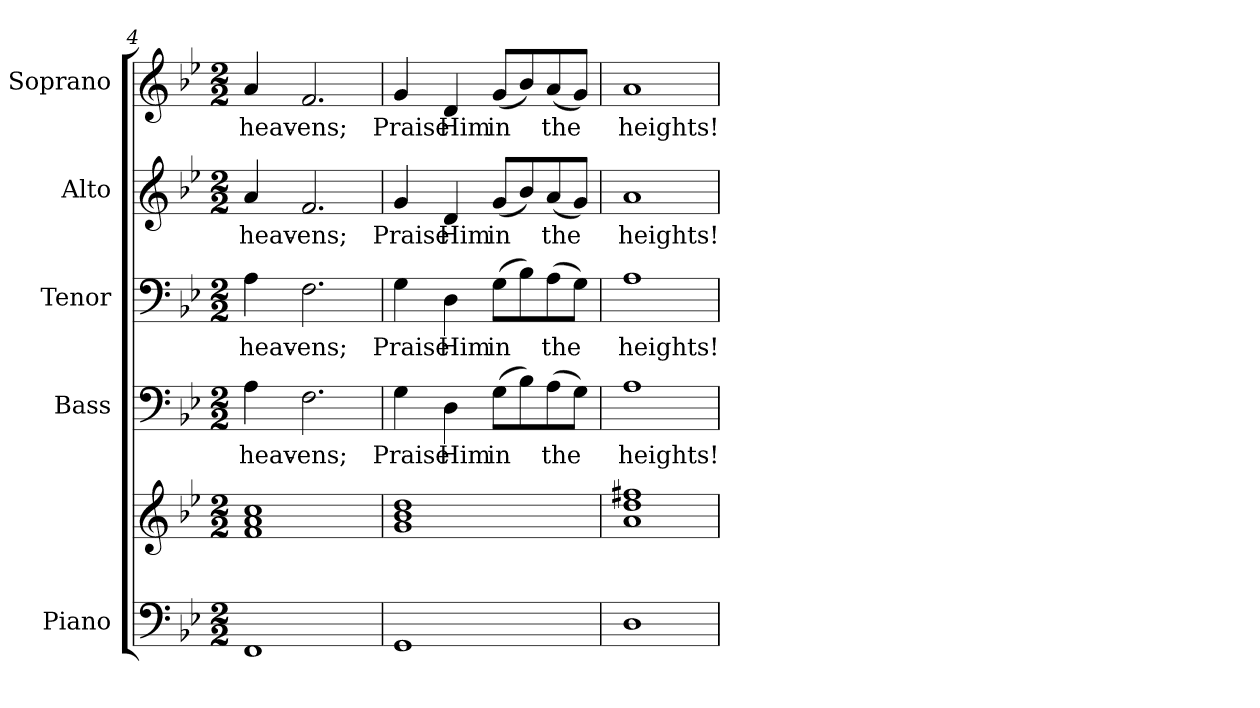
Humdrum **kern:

**kern	**kern	**kern	**text	**kern	**text	**kern	**text	**kern	**text
*part5	*part5	*part4	*part4	*part3	*part3	*part2	*part2	*part1	*part1
*staff6	*staff5	*staff4	*staff4	*staff3	*staff3	*staff2	*staff2	*staff1	*staff1
*I"Piano	*	*I"Bass	*	*I"Tenor	*	*I"Alto	*	*I"Soprano	*
*I'Pno.	*	*I'B.	*	*I'T.	*	*I'A.	*	*I'S.	*
!!LO:PB:g=z
*clefF4	*clefG2	*clefF4	*	*clefF4	*	*clefG2	*	*clefG2	*
*k[b-e-]	*k[b-e-]	*k[b-e-]	*	*k[b-e-]	*	*k[b-e-]	*	*k[b-e-]	*
*B-:	*B-:	*B-:	*	*B-:	*	*B-:	*	*B-:	*
*M2/2	*M2/2	*M2/2	*	*M2/2	*	*M2/2	*	*M2/2	*
=4	=4	=4	=4	=4	=4	=4	=4	=4	=4
!	!	!	!LO:LY:b:color=#000000	!	!	!	!	!	!
!	!	!	!	!	!LO:LY:b:color=#000000	!	!	!	!
!	!	!	!	!	!	!	!LO:LY:b:color=#000000	!	!
!	!	!	!	!	!	!	!	!	!LO:LY:b:color=#000000
1FFi	1fi 1ai 1cci	4Ai\	heav-	4Ai\	heav-	4ai/	heav-	4ai/	heav-
!	!	!	!LO:LY:b:color=#000000	!	!	!	!	!	!
!	!	!	!	!	!LO:LY:b:color=#000000	!	!	!	!
!	!	!	!	!	!	!	!LO:LY:b:color=#000000	!	!
!	!	!	!	!	!	!	!	!	!LO:LY:b:color=#000000
.	.	2.Fi\	-ens;	2.Fi\	-ens;	2.fi/	-ens;	2.fi/	-ens;
=5	=5	=5	=5	=5	=5	=5	=5	=5	=5
!	!	!	!LO:LY:b:color=#000000	!	!	!	!	!	!
!	!	!	!	!	!LO:LY:b:color=#000000	!	!	!	!
!	!	!	!	!	!	!	!LO:LY:b:color=#000000	!	!
!	!	!	!	!	!	!	!	!	!LO:LY:b:color=#000000
1GGi	1gi 1b-i 1ddi	4Gi\	Praise	4Gi\	Praise	4gi/	Praise	4gi/	Praise
!	!	!	!LO:LY:b:color=#000000	!	!	!	!	!	!
!	!	!	!	!	!LO:LY:b:color=#000000	!	!	!	!
!	!	!	!	!	!	!	!LO:LY:b:color=#000000	!	!
!	!	!	!	!	!	!	!	!	!LO:LY:b:color=#000000
.	.	4Di\	Him	4Di\	Him	4di/	Him	4di/	Him
!	!	!	!LO:LY:b:color=#000000	!	!	!	!	!	!
!	!	!	!	!	!LO:LY:b:color=#000000	!	!	!	!
!	!	!	!	!	!	!	!LO:LY:b:color=#000000	!	!
!	!	!	!	!	!	!	!	!	!LO:LY:b:color=#000000
.	.	(8Gi\L	in	(8Gi\L	in	(8gi/L	in	(8gi/L	in
.	.	8B-i\)	.	8B-i\)	.	8b-i/)	.	8b-i/)	.
!	!	!	!LO:LY:b:color=#000000	!	!	!	!	!	!
!	!	!	!	!	!LO:LY:b:color=#000000	!	!	!	!
!	!	!	!	!	!	!	!LO:LY:b:color=#000000	!	!
!	!	!	!	!	!	!	!	!	!LO:LY:b:color=#000000
.	.	(8Ai\	the	(8Ai\	the	(8ai/	the	(8ai/	the
.	.	8Gi\J)	.	8Gi\J)	.	8gi/J)	.	8gi/J)	.
=6	=6	=6	=6	=6	=6	=6	=6	=6	=6
!	!	!	!LO:LY:b:color=#000000	!	!	!	!	!	!
!	!	!	!	!	!LO:LY:b:color=#000000	!	!	!	!
!	!	!	!	!	!	!	!LO:LY:b:color=#000000	!	!
!	!	!	!	!	!	!	!	!	!LO:LY:b:color=#000000
1Di	1ai 1ddi 1ff#Xi	1Ai	heights!	1Ai	heights!	1ai	heights!	1ai	heights!
=	=	=	=	=	=	=	=	=	=
*-	*-	*-	*-	*-	*-	*-	*-	*-	*-
